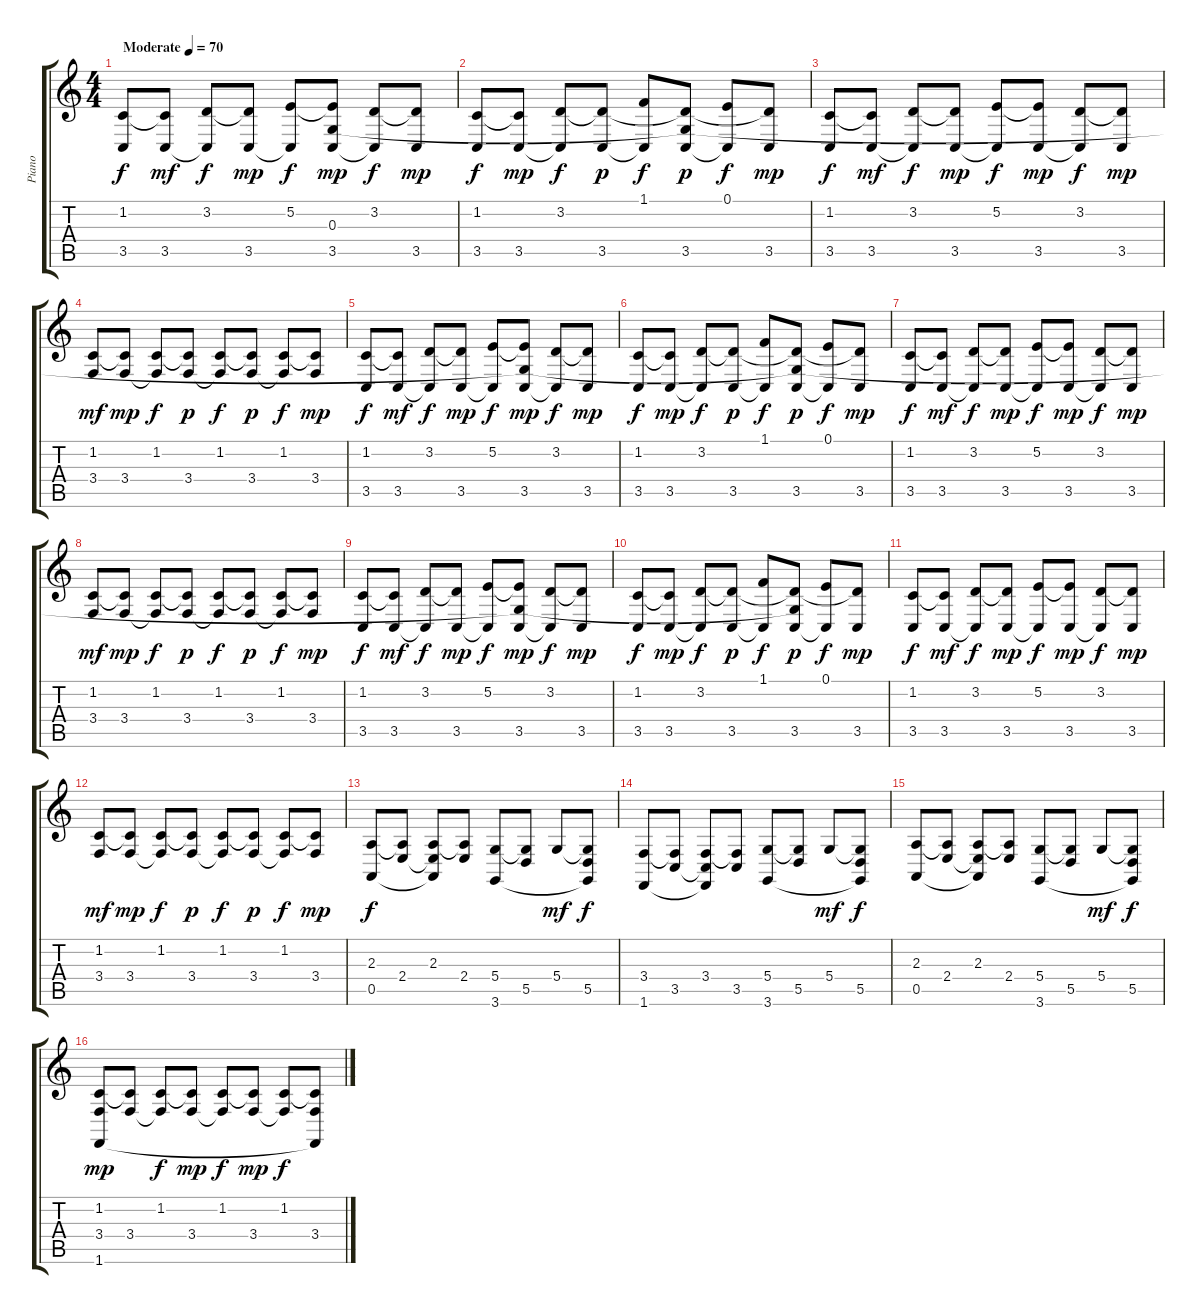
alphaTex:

\track ("Piano" "Piano") {instrument acousticgrandpiano}
\staff {score tabs}
\tuning (E4 B3 G3 D3 A2 E2) {hide}
\ts (4 4)
\tempo (70 "Moderate")
\clef g2
\ks c
(1.2 3.5).8{dy f instrument acousticgrandpiano} (1.2{t} 3.5).8{dy mf} (3.2 3.5{t}).8{dy f} (3.2{t} 3.5).8{dy mp} (5.2 3.5{t}).8{dy f} (5.2{t} 0.3 3.5).8{dy mp} (3.2 3.5{t}).8{dy f} (3.2{t} 3.5).8{dy mp} |
(1.2 3.5).8{dy f} (1.2{t} 3.5).8{dy mp} (3.2 3.5{t}).8{dy f} (3.2{t} 3.5).8{dy p} (1.1 3.5{t}).8{dy f} (3.2{t} 0.3{t} 3.5).8{dy p} (0.1 3.5{t}).8{dy f} (3.2{t} 3.5).8{dy mp} |
(1.2 3.5).8{dy f} (1.2{t} 3.5).8{dy mf} (3.2 3.5{t}).8{dy f} (3.2{t} 3.5).8{dy mp} (5.2 3.5{t}).8{dy f} (5.2{t} 3.5).8{dy mp} (3.2 3.5{t}).8{dy f} (3.2{t} 3.5).8{dy mp} |
(1.2 3.4).8{dy mf} (1.2{t} 3.4).8{dy mp} (1.2 3.4{t}).8{dy f} (1.2{t} 3.4).8{dy p} (1.2 3.4{t}).8{dy f} (1.2{t} 3.4).8{dy p} (1.2 3.4{t}).8{dy f} (1.2{t} 3.4).8{dy mp} |
(1.2 3.5).8{dy f} (1.2{t} 3.5).8{dy mf} (3.2 3.5{t}).8{dy f} (3.2{t} 3.5).8{dy mp} (5.2 3.5{t}).8{dy f} (5.2{t} 0.3{t} 3.5).8{dy mp} (3.2 3.5{t}).8{dy f} (3.2{t} 3.5).8{dy mp} |
(1.2 3.5).8{dy f} (1.2{t} 3.5).8{dy mp} (3.2 3.5{t}).8{dy f} (3.2{t} 3.5).8{dy p} (1.1 3.5{t}).8{dy f} (3.2{t} 0.3{t} 3.5).8{dy p} (0.1 3.5{t}).8{dy f} (3.2{t} 3.5).8{dy mp} |
(1.2 3.5).8{dy f} (1.2{t} 3.5).8{dy mf} (3.2 3.5{t}).8{dy f} (3.2{t} 3.5).8{dy mp} (5.2 3.5{t}).8{dy f} (5.2{t} 3.5).8{dy mp} (3.2 3.5{t}).8{dy f} (3.2{t} 3.5).8{dy mp} |
(1.2 3.4).8{dy mf} (1.2{t} 3.4).8{dy mp} (1.2 3.4{t}).8{dy f} (1.2{t} 3.4).8{dy p} (1.2 3.4{t}).8{dy f} (1.2{t} 3.4).8{dy p} (1.2 3.4{t}).8{dy f} (1.2{t} 3.4).8{dy mp} |
(1.2 3.5).8{dy f} (1.2{t} 3.5).8{dy mf} (3.2 3.5{t}).8{dy f} (3.2{t} 3.5).8{dy mp} (5.2 3.5{t}).8{dy f} (5.2{t} 0.3{t} 3.5).8{dy mp} (3.2 3.5{t}).8{dy f} (3.2{t} 3.5).8{dy mp} |
(1.2 3.5).8{dy f} (1.2{t} 3.5).8{dy mp} (3.2 3.5{t}).8{dy f} (3.2{t} 3.5).8{dy p} (1.1 3.5{t}).8{dy f} (3.2{t} 0.3{t} 3.5).8{dy p} (0.1 3.5{t}).8{dy f} (3.2{t} 3.5).8{dy mp} |
(1.2 3.5).8{dy f} (1.2{t} 3.5).8{dy mf} (3.2 3.5{t}).8{dy f} (3.2{t} 3.5).8{dy mp} (5.2 3.5{t}).8{dy f} (5.2{t} 3.5).8{dy mp} (3.2 3.5{t}).8{dy f} (3.2{t} 3.5).8{dy mp} |
(1.2 3.4).8{dy mf} (1.2{t} 3.4).8{dy mp} (1.2 3.4{t}).8{dy f} (1.2{t} 3.4).8{dy p} (1.2 3.4{t}).8{dy f} (1.2{t} 3.4).8{dy p} (1.2 3.4{t}).8{dy f} (1.2{t} 3.4).8{dy mp} |
(2.3 0.5).8{dy f} (2.3{t} 2.4).8 (2.3 2.4{t} 0.5{t}).8 (2.3{t} 2.4).8 (5.4 3.6).8 (5.4{t} 5.5).8 5.4.8{dy mf} (5.4{t} 5.5 3.6{t}).8{dy f} |
(3.4 1.6).8 (3.4{t} 3.5).8 (3.4 3.5{t} 1.6{t}).8 (3.4{t} 3.5).8 (5.4 3.6).8 (5.4{t} 5.5).8 5.4.8{dy mf} (5.4{t} 5.5 3.6{t}).8{dy f} |
(2.3 0.5).8 (2.3{t} 2.4).8 (2.3 2.4{t} 0.5{t}).8 (2.3{t} 2.4).8 (5.4 3.6).8 (5.4{t} 5.5).8 5.4.8{dy mf} (5.4{t} 5.5 3.6{t}).8{dy f} |
(1.2 3.4 1.6).8{dy mp} (1.2{t} 3.4).8 (1.2 3.4{t}).8{dy f} (1.2{t} 3.4).8{dy mp} (1.2 3.4{t}).8{dy f} (1.2{t} 3.4).8{dy mp} (1.2 3.4{t}).8{dy f} (1.2{t} 3.4 1.6{t}).8
